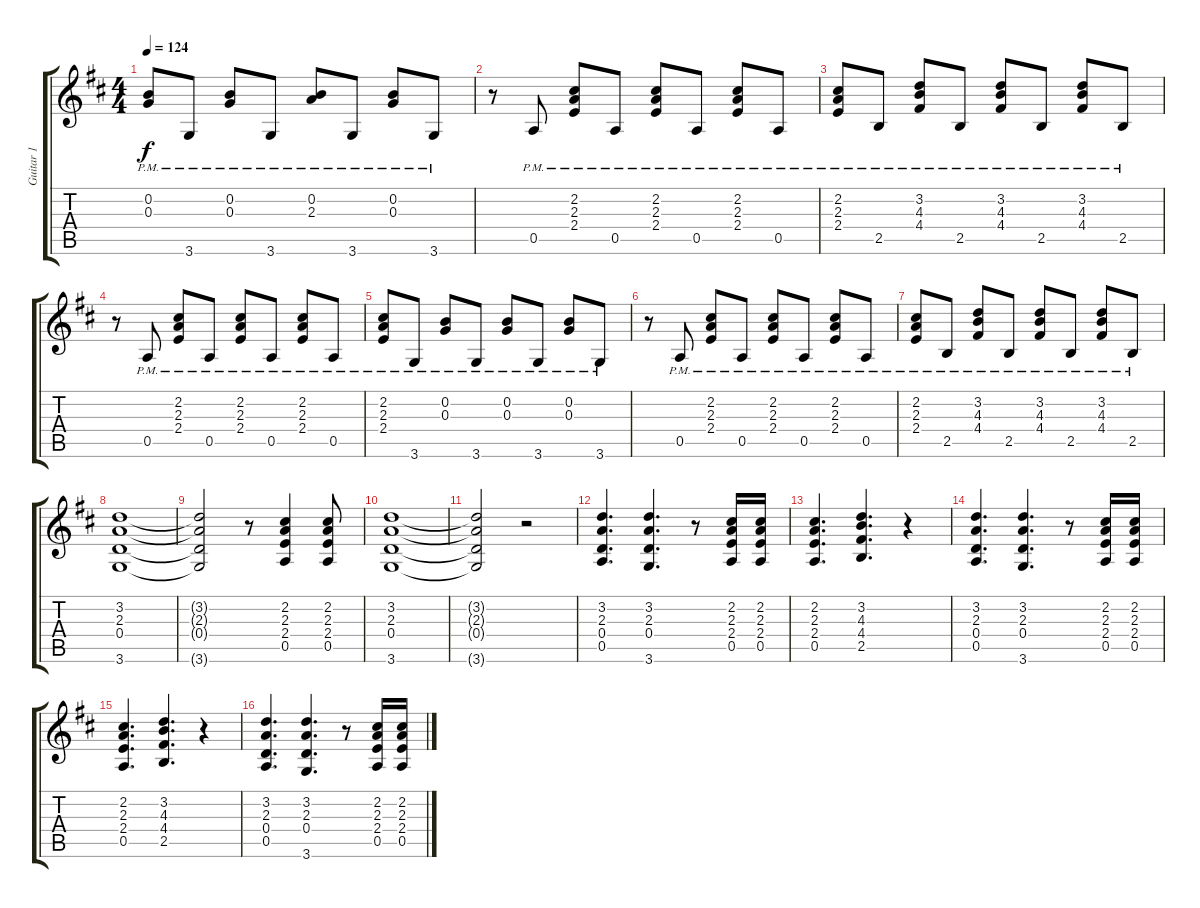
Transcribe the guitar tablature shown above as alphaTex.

\track ("Guitar 1" "Guitar 1") {instrument overdrivenguitar}
\staff {score tabs}
\tuning (E4 B3 G3 D3 A2 E2) {hide}
\ts (4 4)
\tempo 124
\clef g2
\ks d
(0.2{pm} 0.3{pm}).8{dy f} 3.6{pm}.8 (0.2{pm} 0.3{pm}).8 3.6{pm}.8 (0.2{pm} 2.3{pm}).8 3.6{pm}.8 (0.2{pm} 0.3{pm}).8 3.6{pm}.8 |
r.8 0.5{pm}.8 (2.2{pm} 2.3{pm} 2.4{pm}).8 0.5{pm}.8 (2.2{pm} 2.3{pm} 2.4{pm}).8 0.5{pm}.8 (2.2{pm} 2.3{pm} 2.4{pm}).8 0.5{pm}.8 |
(2.2{pm} 2.3{pm} 2.4{pm}).8 2.5{pm}.8 (3.2{pm} 4.3{pm} 4.4{pm}).8 2.5{pm}.8 (3.2{pm} 4.3{pm} 4.4{pm}).8 2.5{pm}.8 (3.2{pm} 4.3{pm} 4.4{pm}).8 2.5{pm}.8 |
r.8 0.5{pm}.8 (2.2{pm} 2.3{pm} 2.4{pm}).8 0.5{pm}.8 (2.2{pm} 2.3{pm} 2.4{pm}).8 0.5{pm}.8 (2.2{pm} 2.3{pm} 2.4{pm}).8 0.5{pm}.8 |
(2.2{pm} 2.3{pm} 2.4{pm}).8 3.6{pm}.8 (0.2{pm} 0.3{pm}).8 3.6{pm}.8 (0.2{pm} 0.3{pm}).8 3.6{pm}.8 (0.2{pm} 0.3{pm}).8 3.6{pm}.8 |
r.8 0.5{pm}.8 (2.2{pm} 2.3{pm} 2.4{pm}).8 0.5{pm}.8 (2.2{pm} 2.3{pm} 2.4{pm}).8 0.5{pm}.8 (2.2{pm} 2.3{pm} 2.4{pm}).8 0.5{pm}.8 |
(2.2{pm} 2.3{pm} 2.4{pm}).8 2.5{pm}.8 (3.2{pm} 4.3{pm} 4.4{pm}).8 2.5{pm}.8 (3.2{pm} 4.3{pm} 4.4{pm}).8 2.5{pm}.8 (3.2{pm} 4.3{pm} 4.4{pm}).8 2.5{pm}.8 |
(3.2 2.3 0.4 3.6).1 |
(3.2{t} 2.3{t} 0.4{t} 3.6{t}).2 r.8 (2.2 2.3 2.4 0.5).4 (2.2 2.3 2.4 0.5).8 |
(3.2 2.3 0.4 3.6).1 |
(3.2{t} 2.3{t} 0.4{t} 3.6{t}).2 r.2 |
(3.2 2.3 0.4 0.5).4{d} (3.2 2.3 0.4 3.6).4{d} r.8 (2.2 2.3 2.4 0.5).16 (2.2 2.3 2.4 0.5).16 |
(2.2 2.3 2.4 0.5).4{d} (3.2 4.3 4.4 2.5).4{d} r.4 |
(3.2 2.3 0.4 0.5).4{d} (3.2 2.3 0.4 3.6).4{d} r.8 (2.2 2.3 2.4 0.5).16 (2.2 2.3 2.4 0.5).16 |
(2.2 2.3 2.4 0.5).4{d} (3.2 4.3 4.4 2.5).4{d} r.4 |
(3.2 2.3 0.4 0.5).4{d} (3.2 2.3 0.4 3.6).4{d} r.8 (2.2 2.3 2.4 0.5).16 (2.2 2.3 2.4 0.5).16
